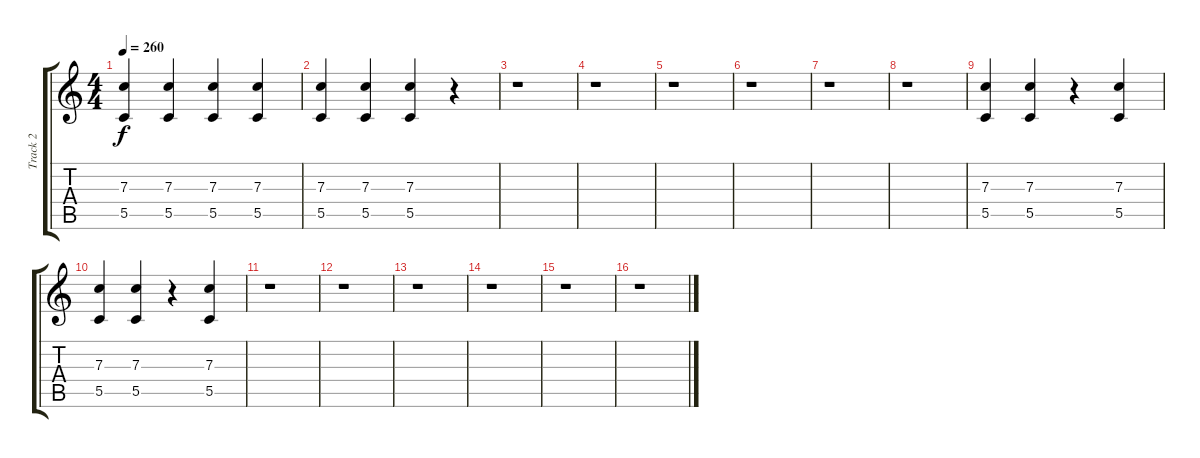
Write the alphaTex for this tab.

\track ("Track 2" "Track 2") {instrument distortionguitar}
\staff {score tabs}
\tuning (D4 A3 F3 C3 G2 C2) {hide}
\ts (4 4)
\tempo 260
\clef g2
\ks c
(7.3 5.5).4{dy f} (7.3 5.5).4 (7.3 5.5).4 (7.3 5.5).4 |
(7.3 5.5).4 (7.3 5.5).4 (7.3 5.5).4 r.4 |
r.1 |
r.1 |
r.1 |
r.1 |
r.1 |
r.1 |
(7.3 5.5).4 (7.3 5.5).4 r.4 (7.3 5.5).4 |
(7.3 5.5).4 (7.3 5.5).4 r.4 (7.3 5.5).4 |
r.1 |
r.1 |
r.1 |
r.1 |
r.1 |
r.1
